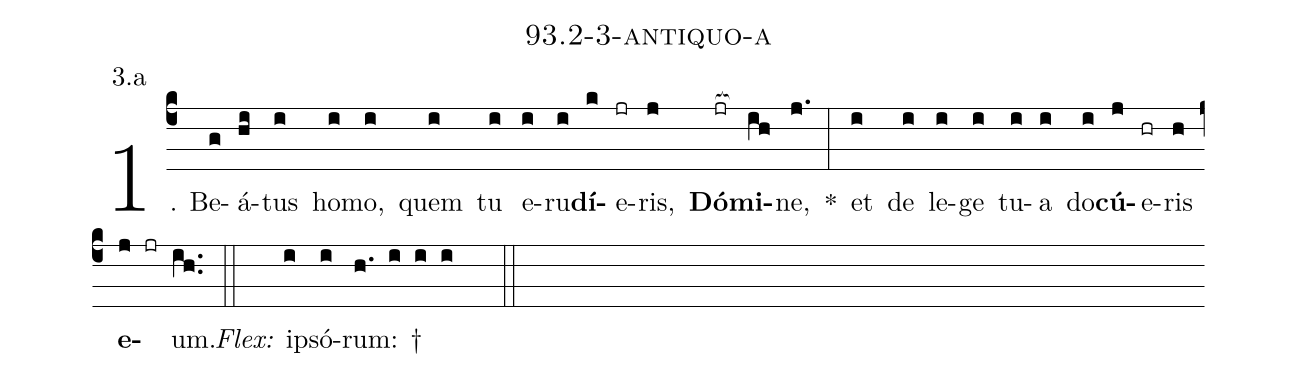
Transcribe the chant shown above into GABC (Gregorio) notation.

name: 93.2-3-antiquo-a;
annotation: 3.a;
%%
(c4)1. Be(g)á(hi)tus(i) ho(i)mo,(i) quem(i) tu(i) e(i)ru(i)<b>dí</b>(k)e(jr)ris,(j) <b>Dó</b>(jr[ocb:1{])<b>mi</b>(ih[ocb:0}])ne,(j.) *(:) et(i) de(i) le(i)ge(i) tu(i)a(i) do(i)<b>cú</b>(j)e(hr)ris(h) <b>e</b>(j jr)um.(ih..) (::)
<i>Flex:</i>()  ip(i)só(i)rum: †(h. i i i  ::)

%E(i) u(i) o(j) u(h) a(j) e.(ih..) (::)
